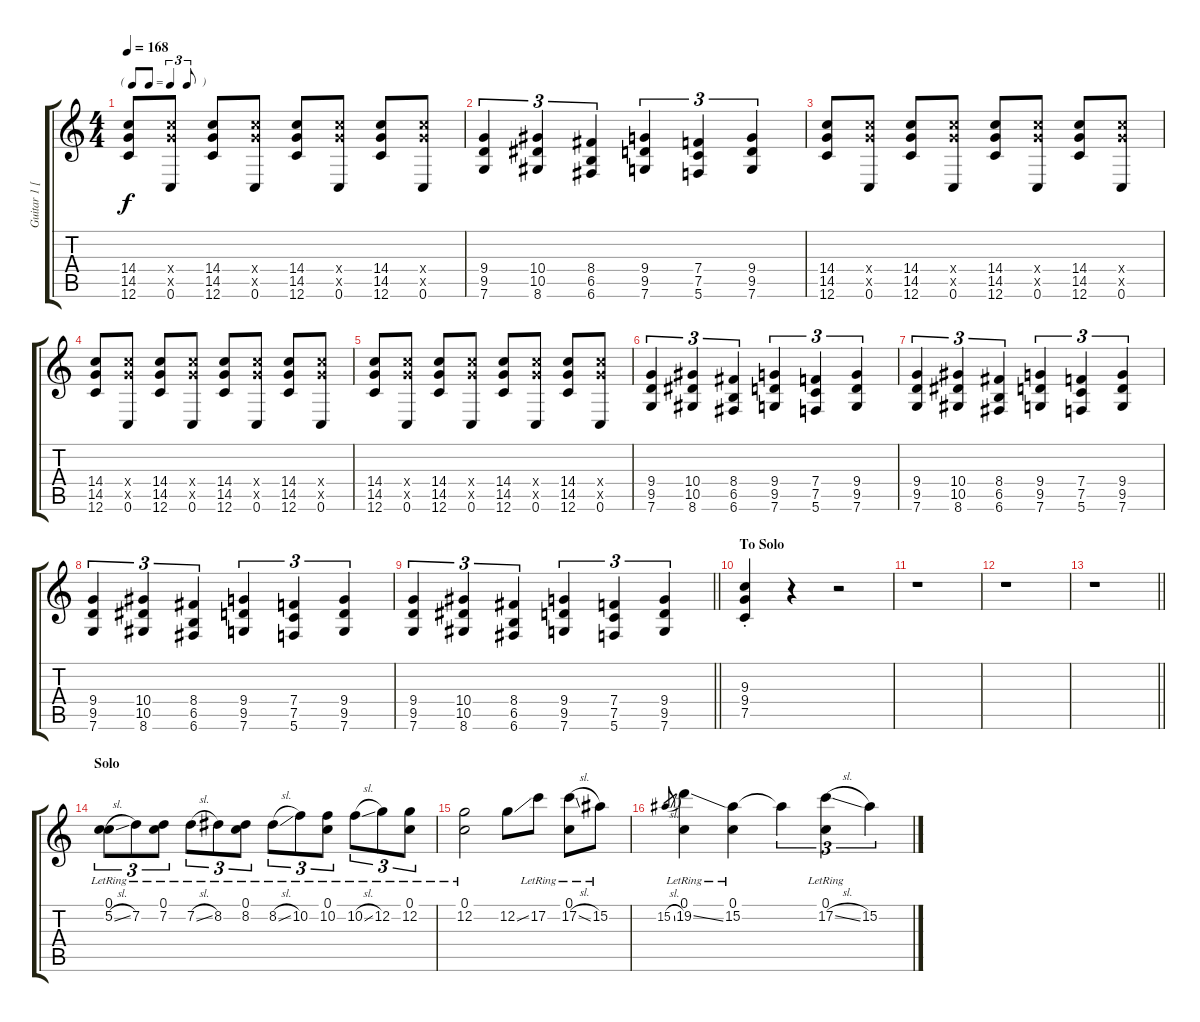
\track ("Guitar 1 [Josh Homme]" "Guitar 1 [") {instrument overdrivenguitar}
\staff {score tabs}
\tuning (C4 G3 Eb3 Bb2 F2 C2) {hide}
\ts (4 4)
\tf triplet8th
\tempo 168
\clef g2
\ks c
(14.4 14.5 12.6).8{dy f} (14.4{x} 14.5{x} 0.6).8 (14.4 14.5 12.6).8 (14.4{x} 14.5{x} 0.6).8 (14.4 14.5 12.6).8 (14.4{x} 14.5{x} 0.6).8 (14.4 14.5 12.6).8 (14.4{x} 14.5{x} 0.6).8 |
(9.4 9.5 7.6).4{tu (3 2)} (10.4 10.5 8.6).4{tu (3 2)} (8.4 6.5 6.6).4{tu (3 2)} (9.4 9.5 7.6).4{tu (3 2)} (7.4 7.5 5.6).4{tu (3 2)} (9.4 9.5 7.6).4{tu (3 2)} |
(14.4 14.5 12.6).8 (14.4{x} 14.5{x} 0.6).8 (14.4 14.5 12.6).8 (14.4{x} 14.5{x} 0.6).8 (14.4 14.5 12.6).8 (14.4{x} 14.5{x} 0.6).8 (14.4 14.5 12.6).8 (14.4{x} 14.5{x} 0.6).8 |
(14.4 14.5 12.6).8 (14.4{x} 14.5{x} 0.6).8 (14.4 14.5 12.6).8 (14.4{x} 14.5{x} 0.6).8 (14.4 14.5 12.6).8 (14.4{x} 14.5{x} 0.6).8 (14.4 14.5 12.6).8 (14.4{x} 14.5{x} 0.6).8 |
(14.4 14.5 12.6).8 (14.4{x} 14.5{x} 0.6).8 (14.4 14.5 12.6).8 (14.4{x} 14.5{x} 0.6).8 (14.4 14.5 12.6).8 (14.4{x} 14.5{x} 0.6).8 (14.4 14.5 12.6).8 (14.4{x} 14.5{x} 0.6).8 |
(9.4 9.5 7.6).4{tu (3 2)} (10.4 10.5 8.6).4{tu (3 2)} (8.4 6.5 6.6).4{tu (3 2)} (9.4 9.5 7.6).4{tu (3 2)} (7.4 7.5 5.6).4{tu (3 2)} (9.4 9.5 7.6).4{tu (3 2)} |
(9.4 9.5 7.6).4{tu (3 2)} (10.4 10.5 8.6).4{tu (3 2)} (8.4 6.5 6.6).4{tu (3 2)} (9.4 9.5 7.6).4{tu (3 2)} (7.4 7.5 5.6).4{tu (3 2)} (9.4 9.5 7.6).4{tu (3 2)} |
(9.4 9.5 7.6).4{tu (3 2)} (10.4 10.5 8.6).4{tu (3 2)} (8.4 6.5 6.6).4{tu (3 2)} (9.4 9.5 7.6).4{tu (3 2)} (7.4 7.5 5.6).4{tu (3 2)} (9.4 9.5 7.6).4{tu (3 2)} |
\barLineRight lightlight
(9.4 9.5 7.6).4{tu (3 2)} (10.4 10.5 8.6).4{tu (3 2)} (8.4 6.5 6.6).4{tu (3 2)} (9.4 9.5 7.6).4{tu (3 2)} (7.4 7.5 5.6).4{tu (3 2)} (9.4 9.5 7.6).4{tu (3 2)} |
\section ("" "To Solo")
(9.3{st} 9.4{st} 7.5{st}).4 r.4 r.2 |
r.1 |
r.1 |
\barLineRight lightlight
r.1 |
\section ("" "Solo")
(0.1{lr} 5.2{sl lr}).8{tu (3 2) volume 16} 7.2{lr}.8{tu (3 2)} (0.1{lr} 7.2{lr}).8{tu (3 2)} 7.2{sl lr}.8{tu (3 2)} 8.2{lr}.8{tu (3 2)} (0.1{lr} 8.2{lr}).8{tu (3 2)} 8.2{sl lr}.8{tu (3 2)} 10.2{lr}.8{tu (3 2)} (0.1{lr} 10.2{lr}).8{tu (3 2)} 10.2{sl lr}.8{tu (3 2)} 12.2{lr}.8{tu (3 2)} (0.1{lr} 12.2{lr}).8{tu (3 2)} |
(0.1{lr} 12.2{lr}).2 12.2{ss}.8 17.2{lr}.8 (0.1{lr} 17.2{sl lr}).8 15.2{lr}.8 |
15.2{sl}.8{gr} (0.1{lr} 19.2{ss}).4 (0.1{lr} 15.2{lr}).4 15.2{t}.4{tu (3 2)} (0.1{lr} 17.2{sl}).4{tu (3 2)} 15.2.4{tu (3 2)}
